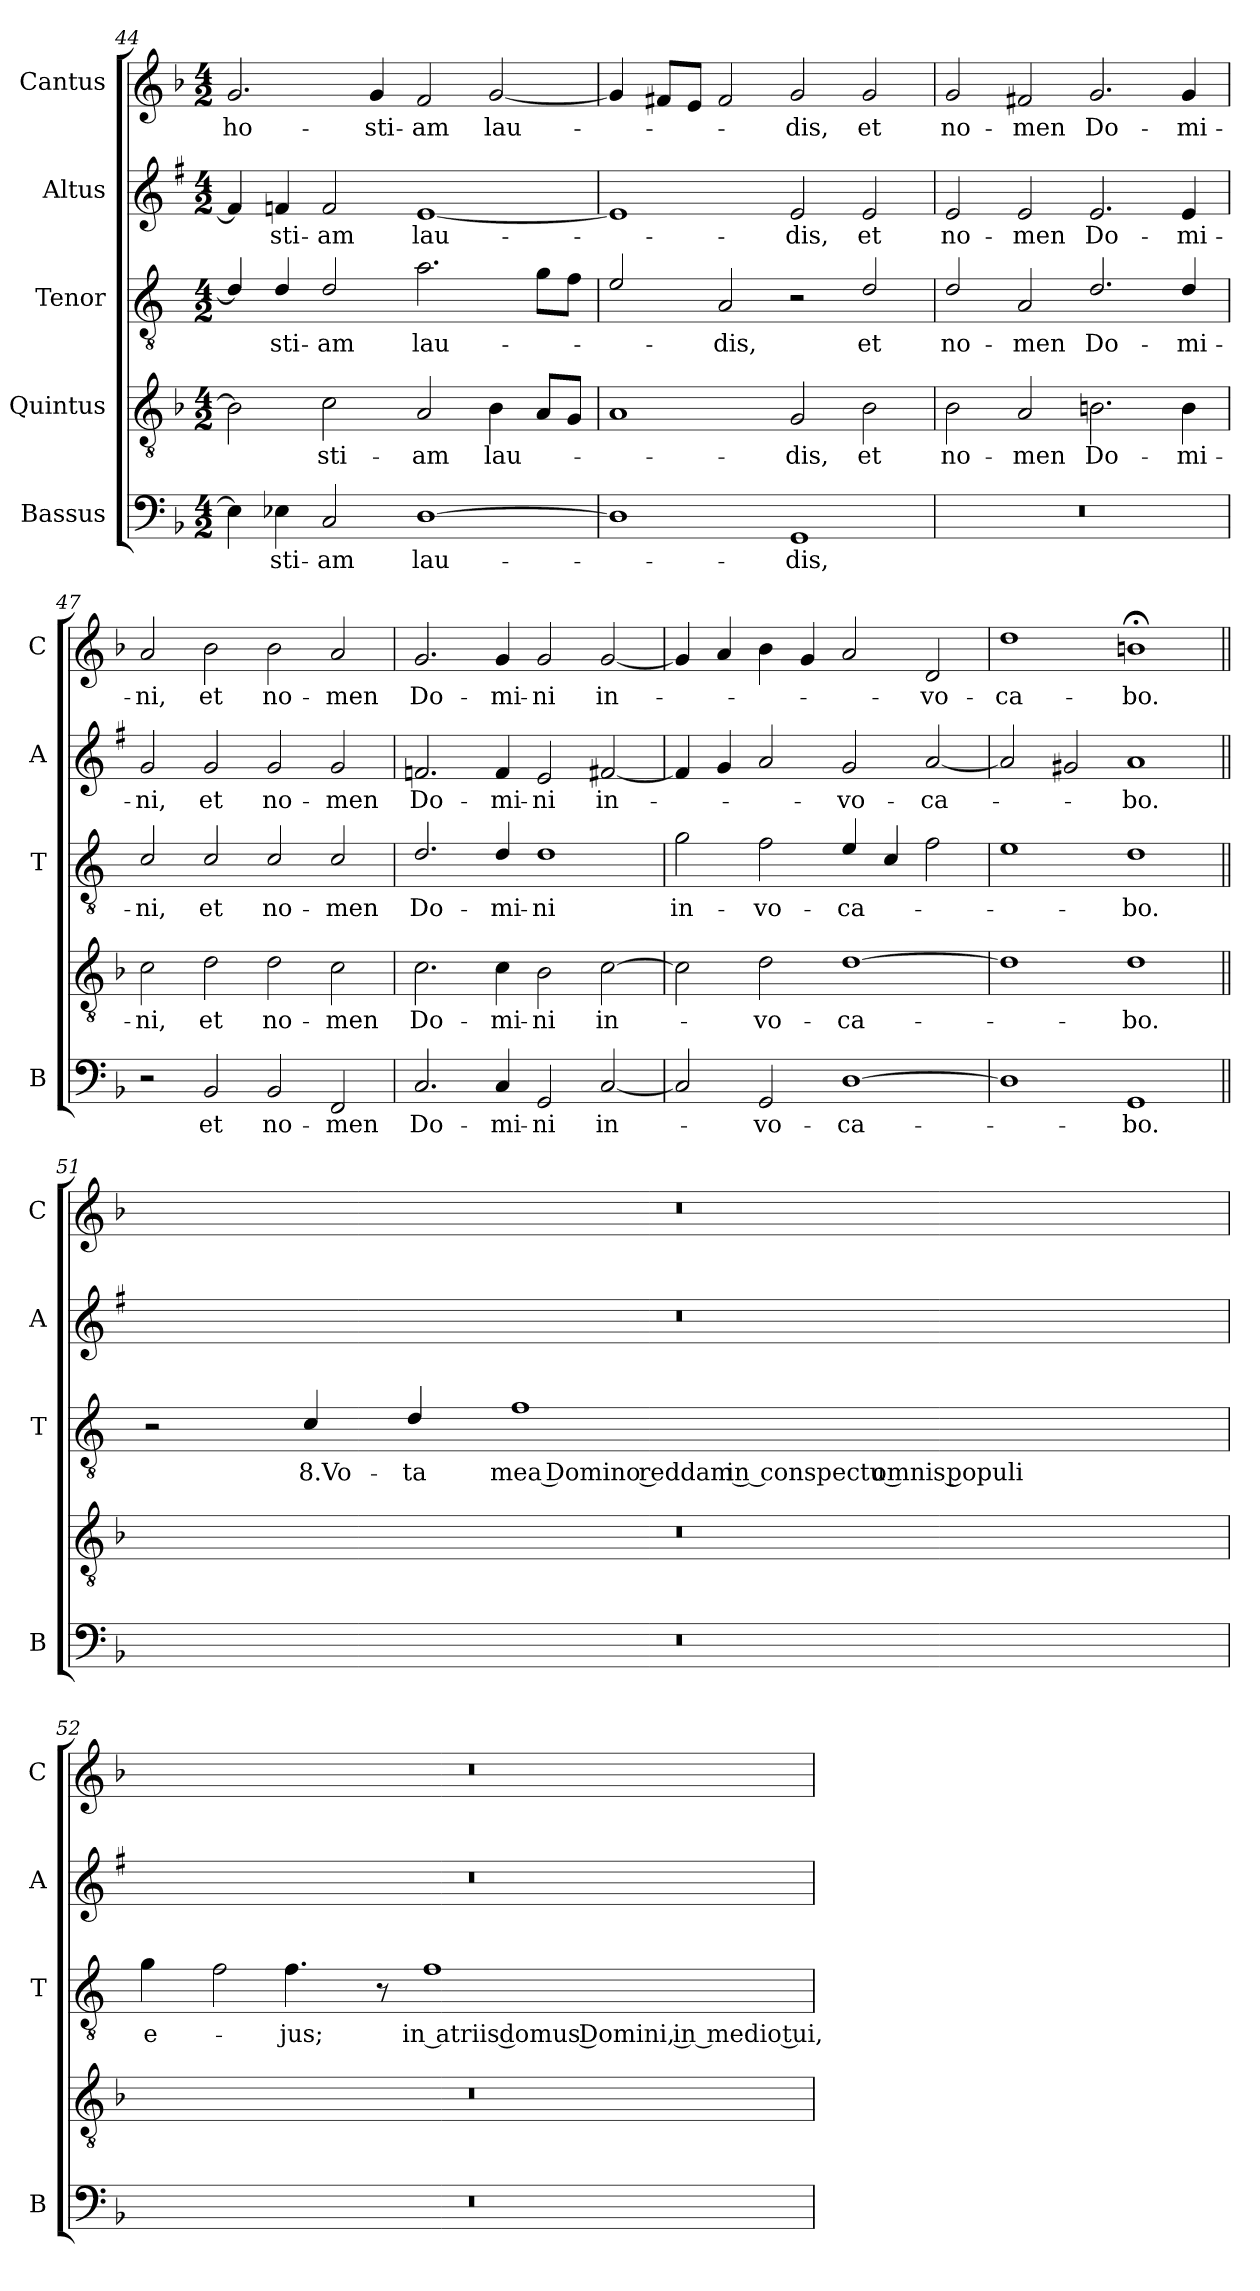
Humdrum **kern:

**kern	**text	**kern	**text	**kern	**text	**kern	**text	**kern	**text
*part5	*part5	*part4	*part4	*part3	*part3	*part2	*part2	*part1	*part1
*staff5	*staff5	*staff4	*staff4	*staff3	*staff3	*staff2	*staff2	*staff1	*staff1
*I"Bassus	*	*I"Quintus	*	*I"Tenor	*	*I"Altus	*	*I"Cantus	*
*I'B	*	*	*	*I'T	*	*I'A	*	*I'C	*
!!LO:LB:g=z
*clefF4	*	*clefGv2	*	*clefGv2	*	*clefG2	*	*clefG2	*
*	*	*	*	*ITrd4c7	*	*ITrd1c2	*	*	*
*k[b-]	*	*k[b-]	*	*k[b-]	*	*k[b-]	*	*k[b-]	*
*F:	*	*F:	*	*F:	*	*F:	*	*F:	*
*M4/2	*	*M4/2	*	*M4/2	*	*M4/2	*	*M4/2	*
=44	=44	=44	=44	=44	=44	=44	=44	=44	=44
!	!	!	!	!	!	!	!	!	!LO:LY:b
4E-\]	.	2B-\]	.	4G/]	.	4e-/]	.	2.g/	ho-
!	!LO:LY:b	!	!	!	!LO:LY:b	!	!LO:LY:b	!	!
4E-X\	-sti-	.	.	4G/	-sti-	4e-X/	-sti-	.	.
!	!LO:LY:b	!	!LO:LY:b	!	!LO:LY:b	!	!LO:LY:b	!	!
2C/	-am	2c\	-sti-	2G/	-am	2e-/	-am	.	.
!	!	!	!	!	!	!	!	!	!LO:LY:b
.	.	.	.	.	.	.	.	4g/	-sti-
!	!LO:LY:b	!	!LO:LY:b	!	!LO:LY:b	!	!LO:LY:b	!	!LO:LY:b
[1D	lau-	2A/	-am	2.d\	lau-	[1d	lau-	2f/	-am
!	!	!	!LO:LY:b	!	!	!	!	!	!LO:LY:b
.	.	4B-\	lau-	.	.	.	.	[2g/	lau-
.	.	8A/L	.	8c\L	.	.	.	.	.
.	.	8G/J	.	8B-\J	.	.	.	.	.
=45	=45	=45	=45	=45	=45	=45	=45	=45	=45
1D]	.	1A	.	2A/	.	1d]	.	4g/]	.
.	.	.	.	.	.	.	.	8f#X/L	.
.	.	.	.	.	.	.	.	8e/J	.
!	!	!	!	!	!LO:LY:b	!	!	!	!
.	.	.	.	2D/	-dis,	.	.	2f#/	.
!	!LO:LY:b	!	!LO:LY:b	!	!	!	!LO:LY:b	!	!LO:LY:b
1GG	-dis,	2G/	-dis,	2r	.	2d/	-dis,	2g/	-dis,
!	!	!	!LO:LY:b	!	!LO:LY:b	!	!LO:LY:b	!	!LO:LY:b
.	.	2B-\	et	2G/	et	2d/	et	2g/	et
=46	=46	=46	=46	=46	=46	=46	=46	=46	=46
!	!	!	!LO:LY:b	!	!LO:LY:b	!	!LO:LY:b	!	!LO:LY:b
0r	.	2B-\	no-	2G/	no-	2d/	no-	2g/	no-
!	!	!	!LO:LY:b	!	!LO:LY:b	!	!LO:LY:b	!	!LO:LY:b
.	.	2A/	-men	2D/	-men	2d/	-men	2f#X/	-men
!	!	!	!LO:LY:b	!	!LO:LY:b	!	!LO:LY:b	!	!LO:LY:b
.	.	2.Bn\	Do-	2.G/	Do-	2.d/	Do-	2.g/	Do-
!	!	!	!LO:LY:b	!	!LO:LY:b	!	!LO:LY:b	!	!LO:LY:b
.	.	4B\	-mi-	4G/	-mi-	4d/	-mi-	4g/	-mi-
=47	=47	=47	=47	=47	=47	=47	=47	=47	=47
!	!	!	!LO:LY:b	!	!LO:LY:b	!	!LO:LY:b	!	!LO:LY:b
2r	.	2c\	-ni,	2F/	-ni,	2f/	-ni,	2a/	-ni,
!	!LO:LY:b	!	!LO:LY:b	!	!LO:LY:b	!	!LO:LY:b	!	!LO:LY:b
2BB-/	et	2d\	et	2F/	et	2f/	et	2b-\	et
!	!LO:LY:b	!	!LO:LY:b	!	!LO:LY:b	!	!LO:LY:b	!	!LO:LY:b
2BB-/	no-	2d\	no-	2F/	no-	2f/	no-	2b-\	no-
!	!LO:LY:b	!	!LO:LY:b	!	!LO:LY:b	!	!LO:LY:b	!	!LO:LY:b
2FF/	-men	2c\	-men	2F/	-men	2f/	-men	2a/	-men
=48	=48	=48	=48	=48	=48	=48	=48	=48	=48
!	!LO:LY:b	!	!LO:LY:b	!	!LO:LY:b	!	!LO:LY:b	!	!LO:LY:b
2.C/	Do-	2.c\	Do-	2.G/	Do-	2.e-X/	Do-	2.g/	Do-
!	!LO:LY:b	!	!LO:LY:b	!	!LO:LY:b	!	!LO:LY:b	!	!LO:LY:b
4C/	-mi-	4c\	-mi-	4G/	-mi-	4e-/	-mi-	4g/	-mi-
!	!LO:LY:b	!	!LO:LY:b	!	!LO:LY:b	!	!LO:LY:b	!	!LO:LY:b
2GG/	-ni	2B-\	-ni	1G	-ni	2d/	-ni	2g/	-ni
!	!LO:LY:b	!	!LO:LY:b	!	!	!	!LO:LY:b	!	!LO:LY:b
[2C/	in-	[2c\	in-	.	.	[2en/	in-	[2g/	in-
=49	=49	=49	=49	=49	=49	=49	=49	=49	=49
!	!	!	!	!	!LO:LY:b	!	!	!	!
2C/]	.	2c\]	.	2c\	in-	4e/]	.	4g/]	.
.	.	.	.	.	.	4f/	.	4a/	.
!	!LO:LY:b	!	!LO:LY:b	!	!LO:LY:b	!	!	!	!
2GG/	-vo-	2d\	-vo-	2B-\	-vo-	2g/	.	4b-\	.
.	.	.	.	.	.	.	.	4g/	.
!	!LO:LY:b	!	!LO:LY:b	!	!LO:LY:b	!	!LO:LY:b	!	!
[1D	-ca-	[1d	-ca-	4A/	-ca-	2f/	-vo-	2a/	.
.	.	.	.	4F/	.	.	.	.	.
!	!	!	!	!	!	!	!LO:LY:b	!	!LO:LY:b
.	.	.	.	2B-\	.	[2g/	-ca-	2d/	-vo-
=50	=50	=50	=50	=50	=50	=50	=50	=50	=50
!	!	!	!	!	!	!	!	!	!LO:LY:b
1D]	.	1d]	.	1A	.	2g/]	.	1dd	-ca-
.	.	.	.	.	.	2f#X/	.	.	.
!	!LO:LY:b	!	!LO:LY:b	!	!LO:LY:b	!	!LO:LY:b	!	!LO:LY:b
1GG	-bo.	1d	-bo.	1G	-bo.	1g	-bo.	1bn;<	-bo.
!!LO:LB:g=z
=51||	=51||	=51||	=51||	=51||	=51||	=51||	=51||	=51||	=51||
0r	.	0r	.	2r	.	0r	.	0r	.
!	!	!	!	!	!LO:LY:b	!	!	!	!
.	.	.	.	4F/	8.Vo-	.	.	.	.
!	!	!	!	!	!LO:LY:b	!	!	!	!
.	.	.	.	4G/	-ta	.	.	.	.
!	!	!	!	!	!LO:LY:b	!	!	!	!
.	.	.	.	1B-	mea Domino reddam in conspectu omnis populi	.	.	.	.
=52	=52	=52	=52	=52	=52	=52	=52	=52	=52
!	!	!	!	!	!LO:LY:b	!	!	!	!
0r	.	0r	.	4c\	e-	0r	.	0r	.
!	!	!	!	!LO:N:head=open	!	!	!	!	!
.	.	.	.	4B-\	.	.	.	.	.
!	!	!	!	!	!LO:LY:b	!	!	!	!
.	.	.	.	4.B-\	-jus;	.	.	.	.
.	.	.	.	8r	.	.	.	.	.
!	!	!	!	!	!LO:LY:b	!	!	!	!
.	.	.	.	1B-	in atriis domus Domini, in medio tui,	.	.	.	.
=	=	=	=	=	=	=	=	=	=
*-	*-	*-	*-	*-	*-	*-	*-	*-	*-
